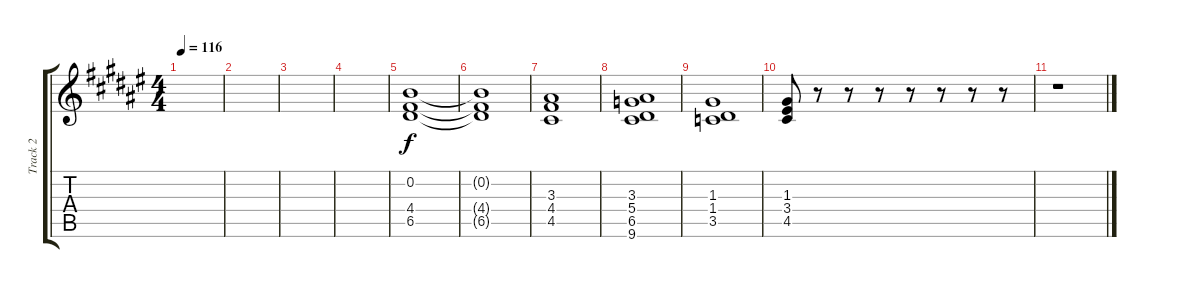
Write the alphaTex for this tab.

\track ("Track 2" "Track 2") {instrument drawbarorgan}
\staff {score tabs}
\tuning (E5 B4 G4 D4 A3 E3) {hide}
\ts (4 4)
\tempo 116
\clef g2
\ks f#
|
|
|
|
(0.2 4.4 6.5).1 |
(0.2{t} 4.4{t} 6.5{t}).1 |
(3.3 4.4 4.5).1 |
(3.3 5.4 6.5 9.6).1 |
(1.3 1.4 3.5).1 |
(1.3 3.4 4.5).8 r.8 r.8 r.8 r.8 r.8 r.8 r.8 |
r.1
